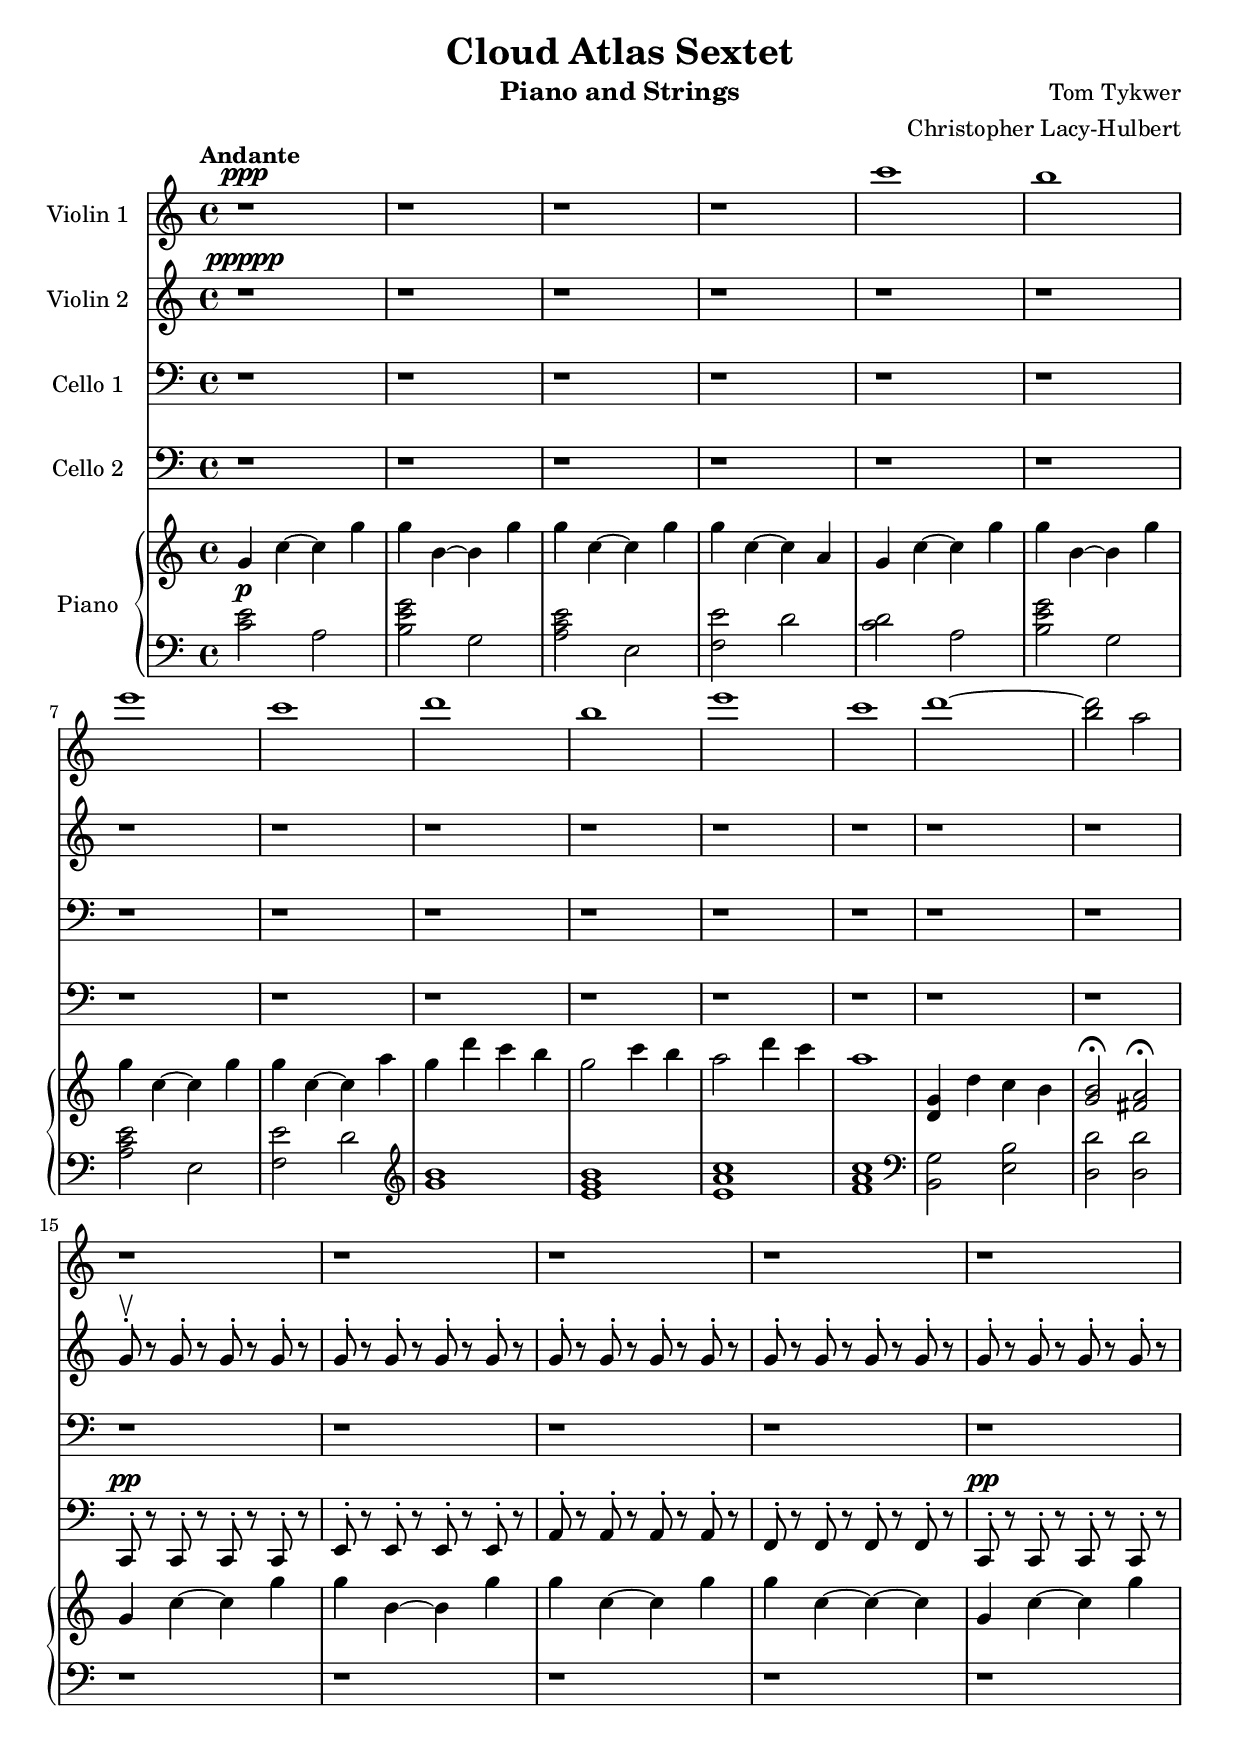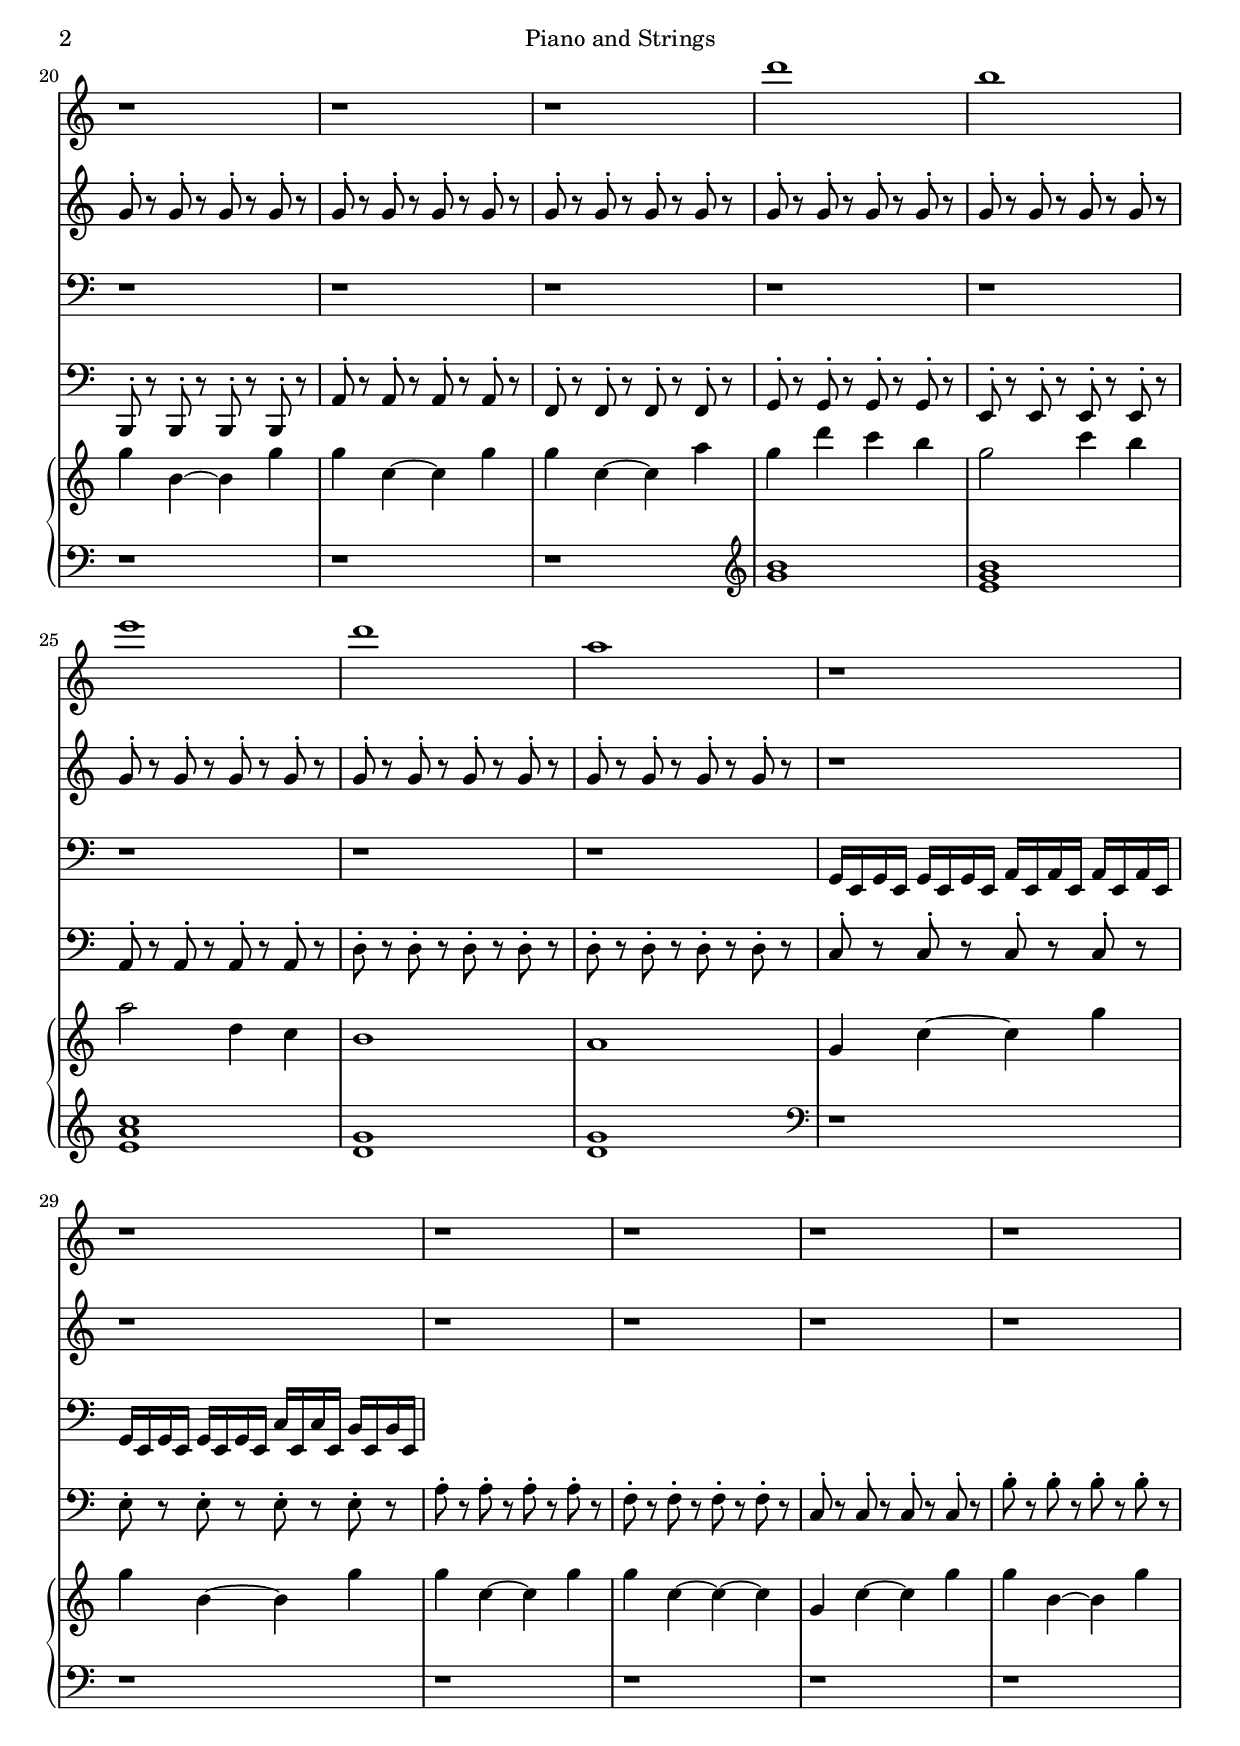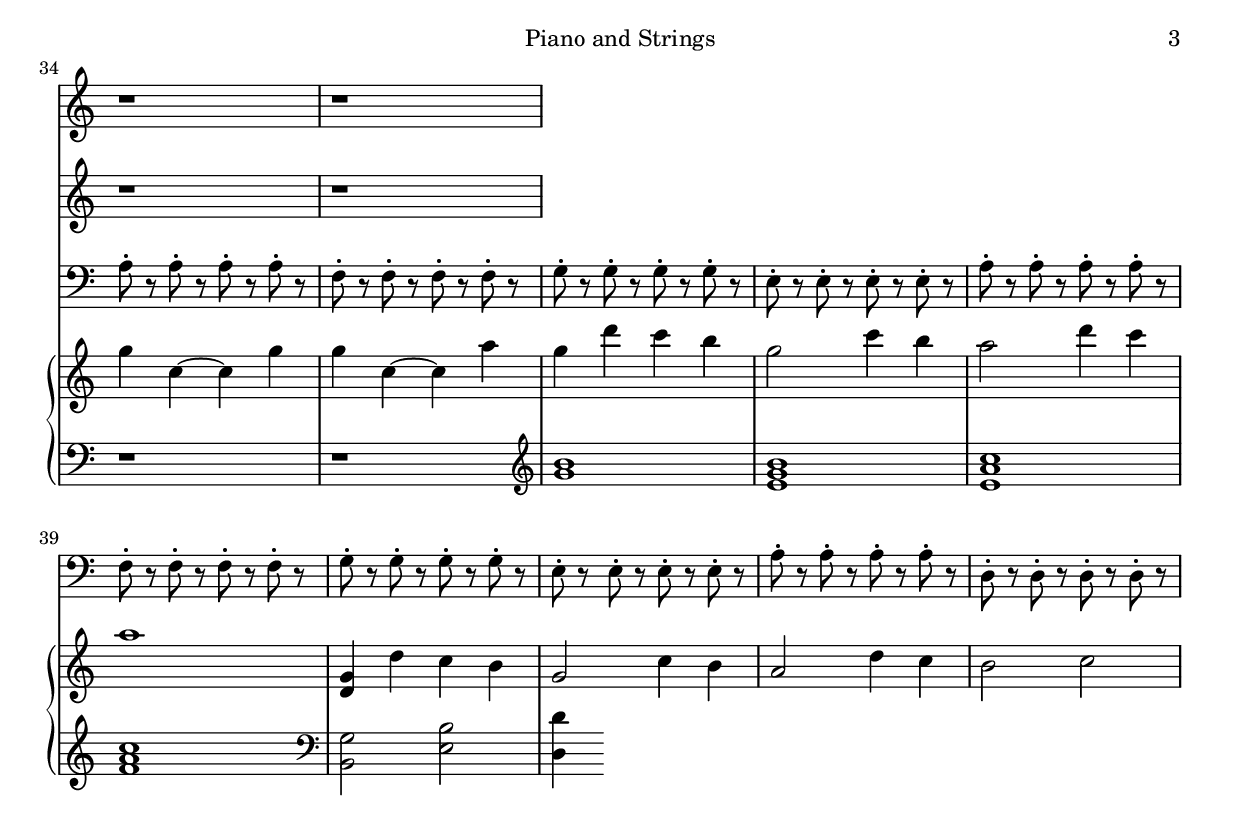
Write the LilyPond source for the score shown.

\version "2.12.3"
\include "english.ly"

\header {
  title = "Cloud Atlas Sextet"
  instrument = "Piano and Strings"
  composer = "Tom Tykwer"
  arranger = "Christopher Lacy-Hulbert"
  % Remove default LilyPond tagline
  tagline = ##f
}

\paper {
  #(set-paper-size "a4")
}

global = {
  \key c \major
  \time 4/4
  \tempo "Andante"
}

violin = \relative c'' {
  \global
  % Music follows here.
  r1^\ppp  r1 r1 r1  c'1 b e c d b e c d~ << {d2} {b2} >> a
  r1 r1 r1 r1 r1 r1 r1 r1  d b e d a

  % oscilate
  r1 r1 r1 r1 r r r r

}

secondViolin = \relative c'' {
  \global
  % Music follows here.
  r1^\ppppp r1 r1 r1 r1 r1 r1 r1 r1 r1 r1 r1 r1 r1
  g8^\upbow^. r g8^. r  g8^.  r g8^. r g8^. r g8^. r  g8^.  r g8^. r g8^. r g8^. r  g8^.  r g8^. r g8^. r g8^. r  g8^.  r g8^. r
  g8^. r g8^. r  g8^.  r g8^. r g8^. r g8^. r  g8^.  r g8^. r g8^. r g8^. r  g8^.  r g8^. r g8^. r g8^. r  g8^.  r g8^. r
  g8^. r g8^. r  g8^.  r g8^. r g8^. r g8^. r  g8^.  r g8^. r g8^. r g8^. r  g8^.  r g8^. r g8^. r g8^. r  g8^.  r g8^. r
  g8^. r g8^. r  g8^.  r g8^. r

  %oscillate
  r1 r1 r1 r1 r r r r
}

cello = \relative c {
  \global
  % Music follows here.
  r1 r1 r1 r1 r1 r1 r1 r1 r1 r1 r1 r1 r1 r1
  r1 r1 r1 r1 r1 r1 r1 r1 r1 r1 r1 r1 r1
  
  %oscillate 
  g16 e g e g e g e  a e a e a e a e g e g e g e g e c' e, c' e, b' e, b' e,
}

secondCello = \relative c {
  \global
  % Music follows here.
  r1 r1 r1 r1 r1 r1 r1 r1 r1 r1 r1 r1 r1 r1
  c,8^\pp^. r c8^. r c8^. r c8^. r  e8^. r e8^. r e8^. r e8^. r  a8^. r a8^. r a8^. r a8^. r  <f>8^. r <f>8^. r <f>8^. r <f>8^. r
  c8^\pp^. r c8^. r c8^. r c8^. r  b8^. r b8^. r b8^. r b8^. r  a'8^. r a8^. r a8^. r a8^. r  f8^. r f8^. r f8^. r f8^. r
  g8^. r g8^. r g8^. r g8^. r   e^. r e^. r e^. r e^. r   a^. r a^. r a^. r a^. r   d^. r d^. r d^. r d^. r   d^. r d^. r d^. r d^. r
  
  %oscillate
  c^. r   c^. r   c^. r   c^. r  e^. r  e^. r  e^. r  e^. r   a^.r  a^.r  a^.r  a^.r   f^.r  f^.r  f^.r  f^.r   c^.r c^.r c^.r c^.r   b'^.r b^.r b^.r b^.r 
  a^.r  a^.r  a^.r  a^.r  f^.r  f^.r  f^.r  f^.r   g^.r  g^.r  g^.r  g^.r  e^.r  e^.r  e^.r  e^.r  a^.r  a^.r  a^.r  a^.r  f^.r f^.r f^.r f^.r 
  g^.r  g^.r  g^.r  g^.r  e^.r e^.r  e^.r  e^.r  a^.r  a^.r a^.r a^.r  d,^.r d^.r d^.r d^.r
  
  %flute
  % starts same as oscillate with:    c^. r   c^. r   c^. r   c^. r 
}

right = \relative c'' {
  \global
  % Music follows here.
  g4 c4~c g' g b,~b g' g c,~c g' g c,~c a
  g c4~c g' g b,~b g' g c,~c g' g c,~c a'
  g d' c b g2 c4 b a2 d4 c  a1
  <d,, g>4 d' c b  <g b>2^\fermata <fs a>2^\fermata

  g4 c4~c g' g b,~b g' g c,~c g' g c,~c~c
  g c4~c g' g b,~b g' g c,~c g' g c,~c a'
  g d' c b g2 c4 b a2 d,4 c  b1 a1

  %oscillate
  g4 c4~c g' g b,~b g' g c,~c g' g c,~c~c
  g c4~c g' g b,~b g' g c,~c g' g c,~c a'
  g d' c b g2 c4 b a2 d4 c  a1
  <d,, g>4 d' c b  g2 c4 b a2 d4 c b2 c

}

left = \relative c' {
  \global
  % Music follows here.
  <c e>2^\p a2 <b e g>2 g2 <a c e> e <f e'> d'
  <c d>2 a2 <b e g>2 g2 <a c e> e <f e'> d'
  \clef treble \stemUp <g b>1 <e g b> <e a c> <f a c>
  \clef bass \stemDown <b,, g'>2 <e b'> <d d'>2 <d d'>

  r1 r1 r1 r1 r1 r1 r1 r1
  \clef treble \stemUp <g' b>1 <e g b> <e a c> <d g> <d g>
  \clef bass \stemDown

  %oscillate
  r1 r1 r1 r1 r1 r1 r1 r1
  \clef treble \stemUp <g b>1 <e g b> <e a c> <f a c>
  \clef bass \stemDown <b,, g'>2 <e b'> <d d'>4

}

violinPart = \new Staff \with {
  instrumentName = "Violin 1"
  midiInstrument = "violin"
} \violin

secondViolinPart = \new Staff \with {
  instrumentName = "Violin 2"
  midiInstrument = "violin"
} \secondViolin

celloPart = \new Staff \with {
  instrumentName = "Cello 1"
  midiInstrument = "cello"
} { \clef bass  \cello}

secondCelloPart = \new Staff \with {
  instrumentName = "Cello 2"
  midiInstrument = "cello"
} { \clef bass  \secondCello}

pianoPart = \new PianoStaff \with {
  instrumentName = "Piano"
} <<
  \new Staff = "right" \with {
    midiInstrument = "acoustic grand"
  } \right
  \new Staff = "left" \with {
    midiInstrument = "acoustic grand"
  } { \clef bass \left }
>>

\score {
  <<
    \violinPart
    \secondViolinPart
    \celloPart
    \secondCelloPart
    \pianoPart
  >>
  \layout { }
  \midi {
    \context {
      \Score
      tempoWholesPerMinute = #(ly:make-moment 58 4)
    }
  }
}
